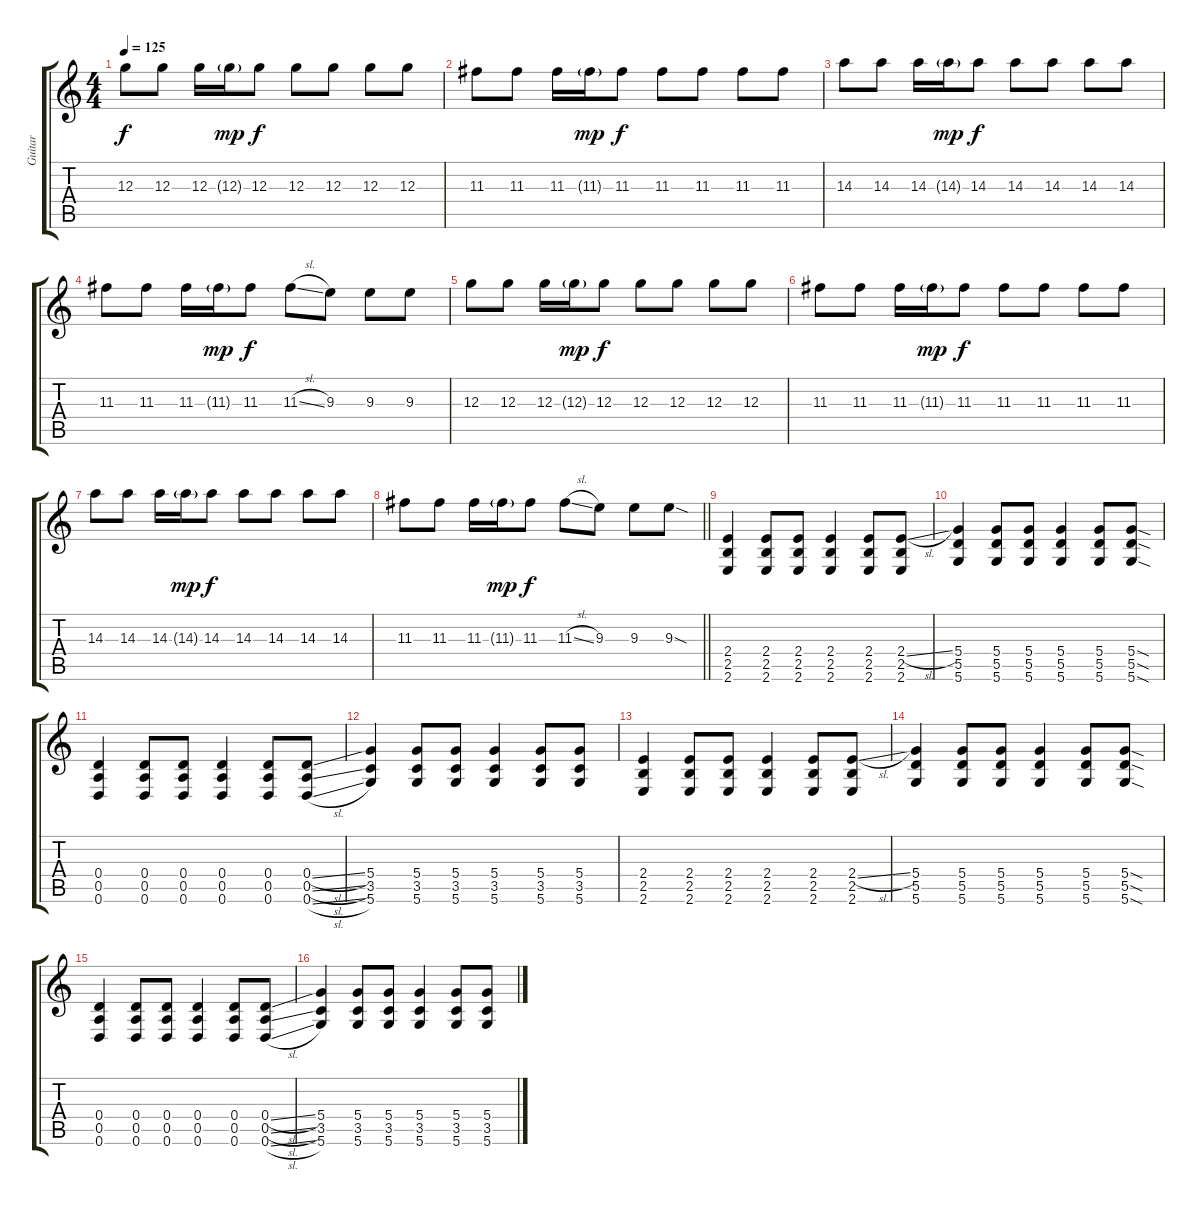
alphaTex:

\track ("Guitar" "Guitar") {instrument electricguitarjazz}
\staff {score tabs}
\tuning (D4 B3 G3 D3 A2 D2) {hide}
\ts (4 4)
\tempo 125
\clef g2
\ks c
12.3.8{dy f} 12.3.8 12.3.16 12.3{g}.16{dy mp} 12.3.8{dy f} 12.3.8 12.3.8 12.3.8 12.3.8 |
11.3.8 11.3.8 11.3.16 11.3{g}.16{dy mp} 11.3.8{dy f} 11.3.8 11.3.8 11.3.8 11.3.8 |
14.3.8 14.3.8 14.3.16 14.3{g}.16{dy mp} 14.3.8{dy f} 14.3.8 14.3.8 14.3.8 14.3.8 |
11.3.8 11.3.8 11.3.16 11.3{g}.16{dy mp} 11.3.8{dy f} 11.3{sl}.8 9.3.8 9.3.8 9.3.8 |
12.3.8 12.3.8 12.3.16 12.3{g}.16{dy mp} 12.3.8{dy f} 12.3.8 12.3.8 12.3.8 12.3.8 |
11.3.8 11.3.8 11.3.16 11.3{g}.16{dy mp} 11.3.8{dy f} 11.3.8 11.3.8 11.3.8 11.3.8 |
14.3.8 14.3.8 14.3.16 14.3{g}.16{dy mp} 14.3.8{dy f} 14.3.8 14.3.8 14.3.8 14.3.8 |
\barLineRight lightlight
11.3.8 11.3.8 11.3.16 11.3{g}.16{dy mp} 11.3.8{dy f} 11.3{sl}.8 9.3.8 9.3.8 9.3{sod}.8 |
(2.4 2.5 2.6).4{volume 5 balance 8} (2.4 2.5 2.6).8 (2.4 2.5 2.6).8 (2.4 2.5 2.6).4 (2.4 2.5 2.6).8 (2.4{sl} 2.5 2.6).8 |
(5.4 5.5 5.6).4 (5.4 5.5 5.6).8 (5.4 5.5 5.6).8 (5.4 5.5 5.6).4 (5.4 5.5 5.6).8 (5.4{sod} 5.5{sod} 5.6{sod}).8 |
(0.4 0.5 0.6).4 (0.4 0.5 0.6).8 (0.4 0.5 0.6).8 (0.4 0.5 0.6).4 (0.4 0.5 0.6).8 (0.4{sl} 0.5{sl} 0.6{sl}).8 |
(5.4 3.5 5.6).4 (5.4 3.5 5.6).8 (5.4 3.5 5.6).8 (5.4 3.5 5.6).4 (5.4 3.5 5.6).8 (5.4 3.5 5.6).8 |
(2.4 2.5 2.6).4 (2.4 2.5 2.6).8 (2.4 2.5 2.6).8 (2.4 2.5 2.6).4 (2.4 2.5 2.6).8 (2.4{sl} 2.5 2.6).8 |
(5.4 5.5 5.6).4 (5.4 5.5 5.6).8 (5.4 5.5 5.6).8 (5.4 5.5 5.6).4 (5.4 5.5 5.6).8 (5.4{sod} 5.5{sod} 5.6{sod}).8 |
(0.4 0.5 0.6).4 (0.4 0.5 0.6).8 (0.4 0.5 0.6).8 (0.4 0.5 0.6).4 (0.4 0.5 0.6).8 (0.4{sl} 0.5{sl} 0.6{sl}).8 |
(5.4 3.5 5.6).4 (5.4 3.5 5.6).8 (5.4 3.5 5.6).8 (5.4 3.5 5.6).4 (5.4 3.5 5.6).8 (5.4 3.5 5.6).8
